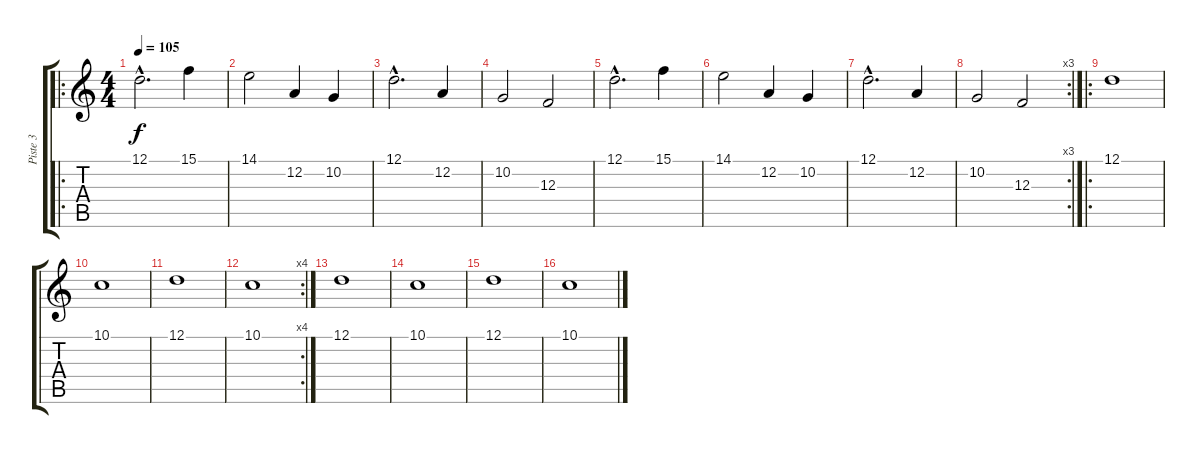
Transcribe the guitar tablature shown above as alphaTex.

\track ("Piste 3" "Piste 3") {instrument synthstrings2}
\staff {score tabs}
\tuning (D4 A3 F3 C3 G2 D2) {hide}
\ro
\ts (4 4)
\tempo 105
\clef g2
\ks c
12.1{hac}.2{d dy f} 15.1.4 |
14.1.2 12.2.4 10.2.4 |
12.1{hac}.2{d} 12.2.4 |
10.2.2 12.3.2 |
12.1{hac}.2{d} 15.1.4 |
14.1.2 12.2.4 10.2.4 |
12.1{hac}.2{d} 12.2.4 |
\rc 3
10.2.2 12.3.2 |
\ro
12.1.1 |
10.1.1 |
12.1.1 |
\rc 4
10.1.1 |
12.1.1 |
10.1.1 |
12.1.1 |
10.1.1
